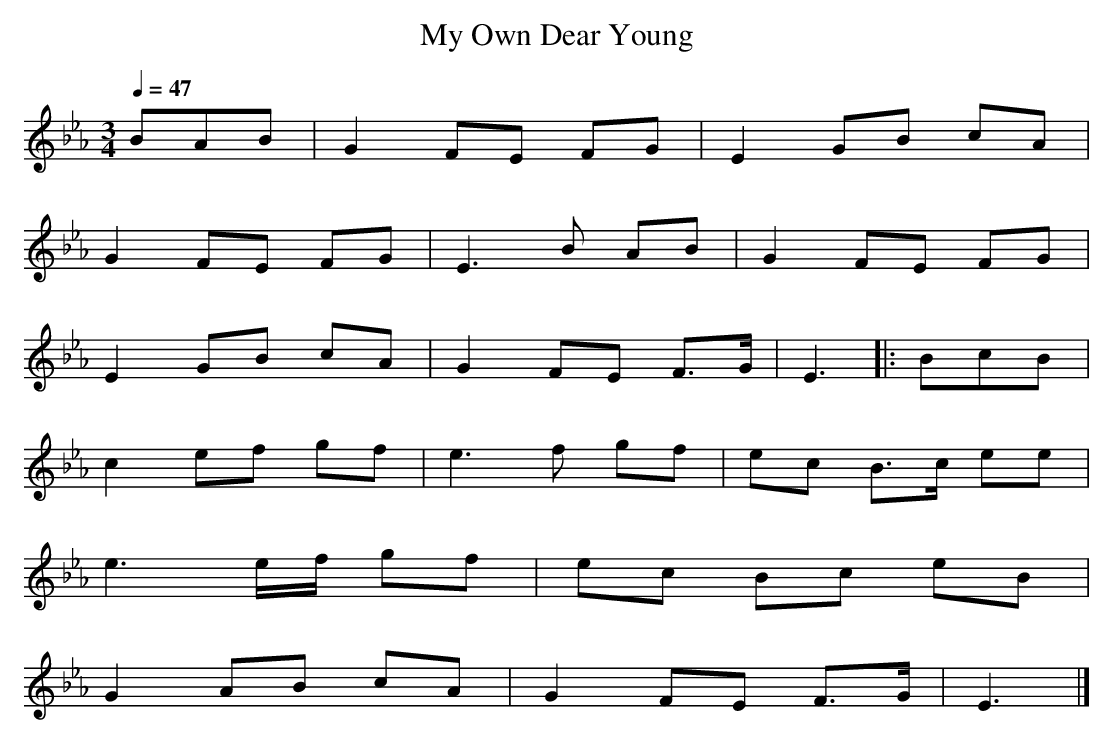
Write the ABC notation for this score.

X:1
T: My Own Dear Young
M: 3/4
L: 1/8
Q: 1/4=47
K: Eb % 3 flats
V: 1
BAB | G2 FE FG | E2 GB cA |
G2 FE FG | E3B AB | G2 FE FG |
E2 GB cA | G2 FE F>G | E3 |: BcB |
c2 ef gf | e3f gf | ec B>c ee |
e3e/f/ gf | ec Bc eB |
G2 AB cA | G2 FE F>G | E3 |]
